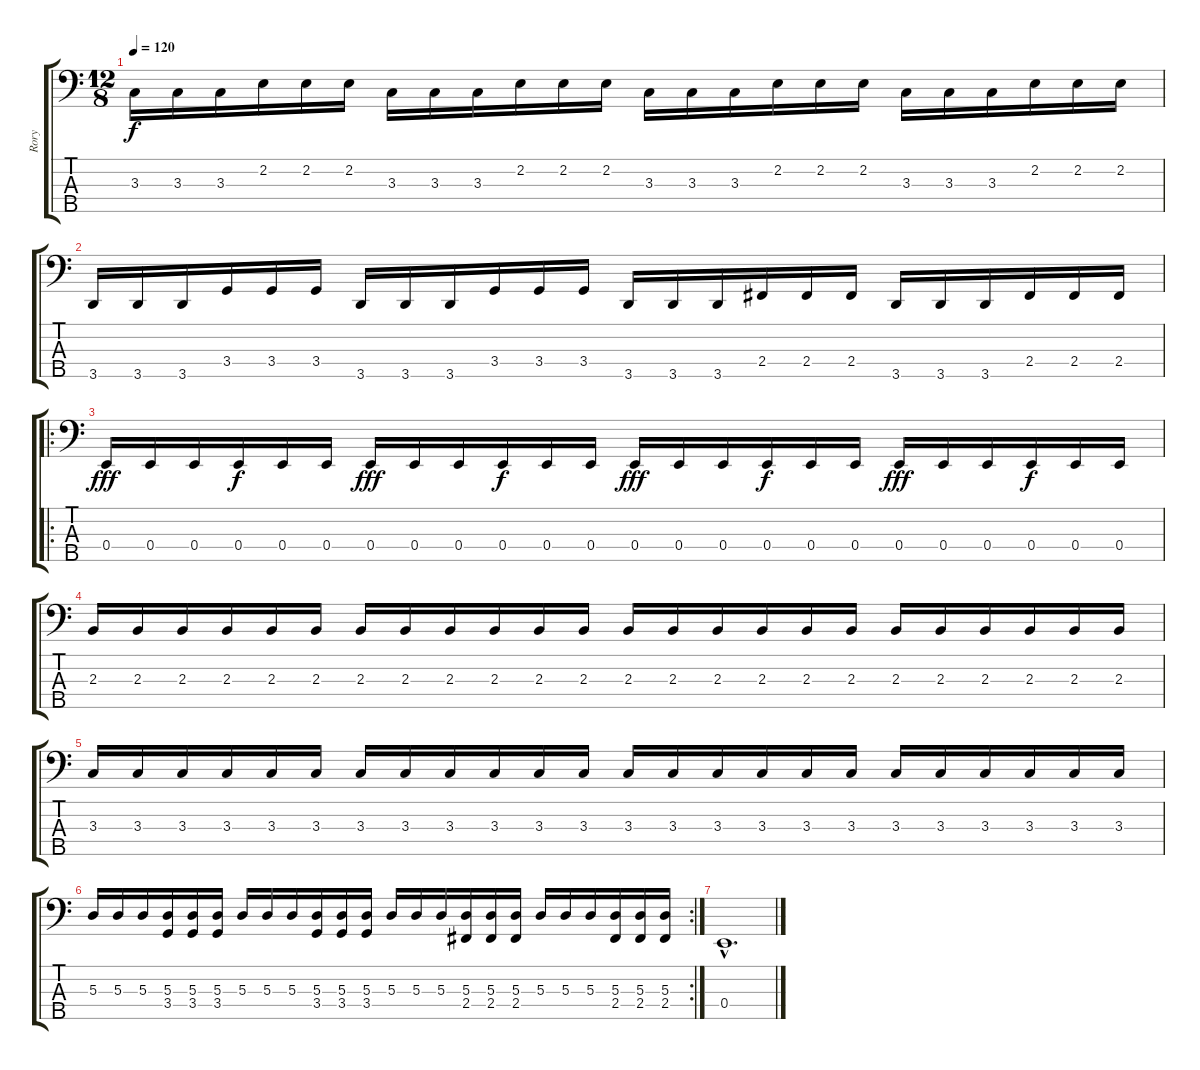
\track ("Rory" "Rory") {instrument electricbassfinger}
\staff {score tabs}
\tuning (G2 D2 A1 E1 B0) {hide}
\ts (12 8)
\tempo 120
\clef f4
\ks c
3.3.16{dy f} 3.3.16 3.3.16 2.2.16 2.2.16 2.2.16 3.3.16 3.3.16 3.3.16 2.2.16 2.2.16 2.2.16 3.3.16 3.3.16 3.3.16 2.2.16 2.2.16 2.2.16 3.3.16 3.3.16 3.3.16 2.2.16 2.2.16 2.2.16 |
3.5.16 3.5.16 3.5.16 3.4.16 3.4.16 3.4.16 3.5.16 3.5.16 3.5.16 3.4.16 3.4.16 3.4.16 3.5.16 3.5.16 3.5.16 2.4.16 2.4.16 2.4.16 3.5.16 3.5.16 3.5.16 2.4.16 2.4.16 2.4.16 |
\ro
0.4.16{dy fff instrument electricbassfinger} 0.4.16 0.4.16 0.4.16{dy f} 0.4.16 0.4.16 0.4.16{dy fff} 0.4.16 0.4.16 0.4.16{dy f} 0.4.16 0.4.16 0.4.16{dy fff} 0.4.16 0.4.16 0.4.16{dy f} 0.4.16 0.4.16 0.4.16{dy fff} 0.4.16 0.4.16 0.4.16{dy f} 0.4.16 0.4.16 |
2.3.16 2.3.16 2.3.16 2.3.16 2.3.16 2.3.16 2.3.16 2.3.16 2.3.16 2.3.16 2.3.16 2.3.16 2.3.16 2.3.16 2.3.16 2.3.16 2.3.16 2.3.16 2.3.16 2.3.16 2.3.16 2.3.16 2.3.16 2.3.16 |
3.3.16 3.3.16 3.3.16 3.3.16 3.3.16 3.3.16 3.3.16 3.3.16 3.3.16 3.3.16 3.3.16 3.3.16 3.3.16 3.3.16 3.3.16 3.3.16 3.3.16 3.3.16 3.3.16 3.3.16 3.3.16 3.3.16 3.3.16 3.3.16 |
\rc 2
5.3.16 5.3.16 5.3.16 (5.3 3.4).16 (5.3 3.4).16 (5.3 3.4).16 5.3.16 5.3.16 5.3.16 (5.3 3.4).16 (5.3 3.4).16 (5.3 3.4).16 5.3.16 5.3.16 5.3.16 (5.3 2.4).16 (5.3 2.4).16 (5.3 2.4).16 5.3.16 5.3.16 5.3.16 (5.3 2.4).16 (5.3 2.4).16 (5.3 2.4).16 |
0.4{hac}.1{d}
